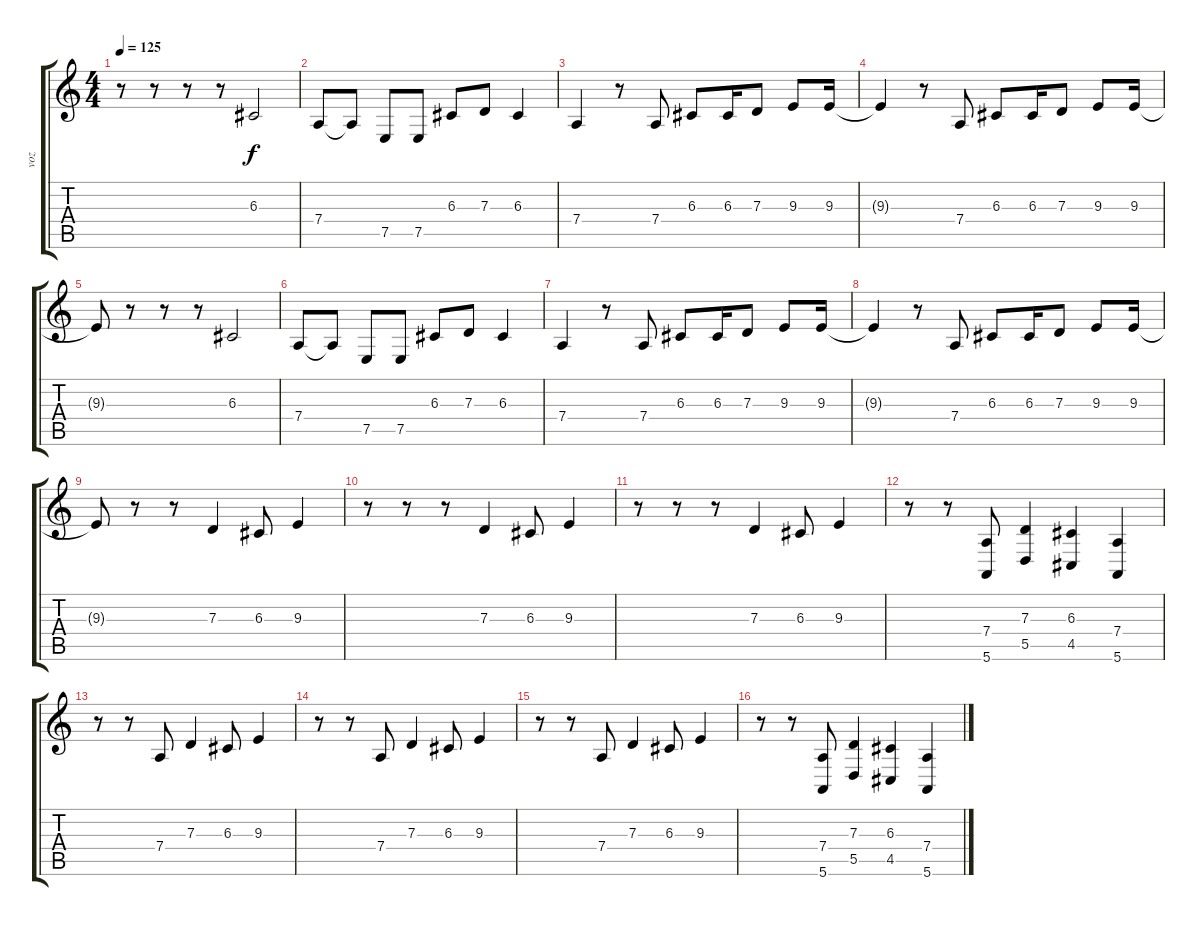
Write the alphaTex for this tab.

\track ("voz" "voz") {instrument sopranosax}
\staff {score tabs}
\tuning (E4 B3 G3 D3 A2 E2) {hide}
\ts (4 4)
\tempo 125
\clef g2
\ks c
r.8{dy f} r.8 r.8 r.8 6.3.2 |
7.4.8 7.4{t}.8 7.5.8 7.5.8 6.3.8 7.3.8 6.3.4 |
7.4.4 r.8 7.4.8 6.3.8 6.3.16 7.3.8 9.3.8 9.3.16 |
9.3{t}.4 r.8 7.4.8 6.3.8 6.3.16 7.3.8 9.3.8 9.3.16 |
9.3{t}.8 r.8 r.8 r.8 6.3.2 |
7.4.8 7.4{t}.8 7.5.8 7.5.8 6.3.8 7.3.8 6.3.4 |
7.4.4 r.8 7.4.8 6.3.8 6.3.16 7.3.8 9.3.8 9.3.16 |
9.3{t}.4 r.8 7.4.8 6.3.8 6.3.16 7.3.8 9.3.8 9.3.16 |
9.3{t}.8 r.8 r.8 7.3.4 6.3.8 9.3.4 |
r.8 r.8 r.8 7.3.4 6.3.8 9.3.4 |
r.8 r.8 r.8 7.3.4 6.3.8 9.3.4 |
r.8 r.8 (7.4 5.6).8 (7.3 5.5).4 (6.3 4.5).4 (7.4 5.6).4 |
r.8 r.8 7.4.8 7.3.4 6.3.8 9.3.4 |
r.8 r.8 7.4.8 7.3.4 6.3.8 9.3.4 |
r.8 r.8 7.4.8 7.3.4 6.3.8 9.3.4 |
r.8 r.8 (7.4 5.6).8 (7.3 5.5).4 (6.3 4.5).4 (7.4 5.6).4
